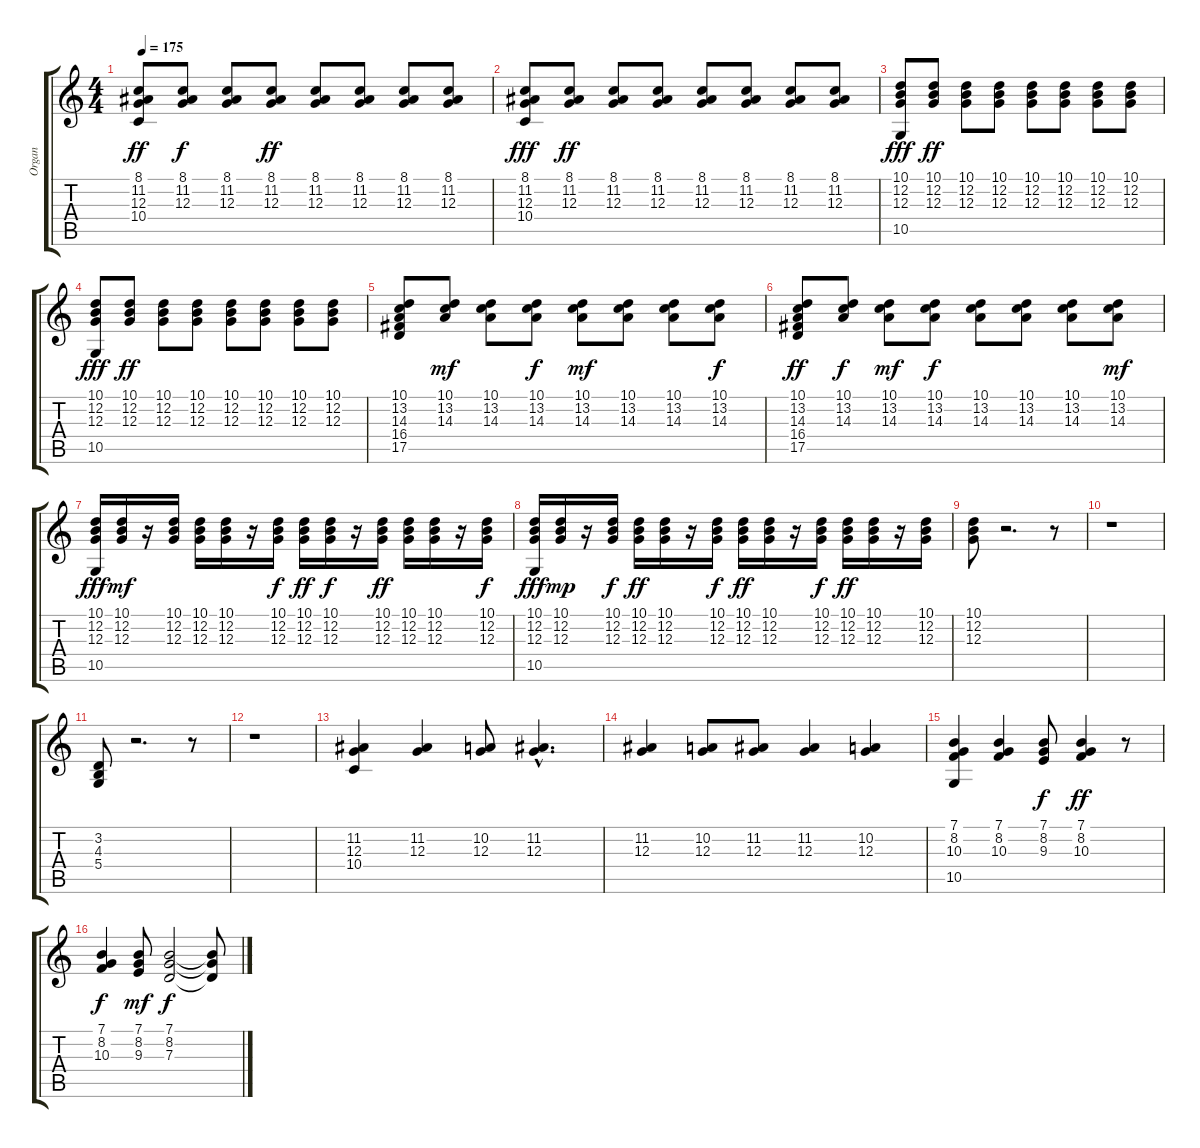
\track ("Organ" "Organ") {instrument drawbarorgan}
\staff {score tabs}
\tuning (E4 B3 G3 D3 A2 E2) {hide}
\ts (4 4)
\tempo 175
\clef g2
\ks c
(8.1 11.2 12.3 10.4).8{dy ff} (8.1 11.2 12.3).8{dy f} (8.1 11.2 12.3).8 (8.1 11.2 12.3).8{dy ff} (8.1 11.2 12.3).8 (8.1 11.2 12.3).8 (8.1 11.2 12.3).8 (8.1 11.2 12.3).8 |
(8.1 11.2 12.3 10.4).8{dy fff} (8.1 11.2 12.3).8{dy ff} (8.1 11.2 12.3).8 (8.1 11.2 12.3).8 (8.1 11.2 12.3).8 (8.1 11.2 12.3).8 (8.1 11.2 12.3).8 (8.1 11.2 12.3).8 |
(10.1 12.2 12.3 10.5).8{dy fff} (10.1 12.2 12.3).8{dy ff} (10.1 12.2 12.3).8 (10.1 12.2 12.3).8 (10.1 12.2 12.3).8 (10.1 12.2 12.3).8 (10.1 12.2 12.3).8 (10.1 12.2 12.3).8 |
(10.1 12.2 12.3 10.5).8{dy fff} (10.1 12.2 12.3).8{dy ff} (10.1 12.2 12.3).8 (10.1 12.2 12.3).8 (10.1 12.2 12.3).8 (10.1 12.2 12.3).8 (10.1 12.2 12.3).8 (10.1 12.2 12.3).8 |
(10.1 13.2 14.3 16.4 17.5).8 (10.1 13.2 14.3).8{dy mf} (10.1 13.2 14.3).8 (10.1 13.2 14.3).8{dy f} (10.1 13.2 14.3).8{dy mf} (10.1 13.2 14.3).8 (10.1 13.2 14.3).8 (10.1 13.2 14.3).8{dy f} |
(10.1 13.2 14.3 16.4 17.5).8{dy ff} (10.1 13.2 14.3).8{dy f} (10.1 13.2 14.3).8{dy mf} (10.1 13.2 14.3).8{dy f} (10.1 13.2 14.3).8 (10.1 13.2 14.3).8 (10.1 13.2 14.3).8 (10.1 13.2 14.3).8{dy mf} |
(10.1 12.2 12.3 10.5).16{dy fff} (10.1 12.2 12.3).16{dy mf} r.16 (10.1 12.2 12.3).16 (10.1 12.2 12.3).16 (10.1 12.2 12.3).16 r.16 (10.1 12.2 12.3).16{dy f} (10.1 12.2 12.3).16{dy ff} (10.1 12.2 12.3).16{dy f} r.16 (10.1 12.2 12.3).16{dy ff} (10.1 12.2 12.3).16 (10.1 12.2 12.3).16 r.16 (10.1 12.2 12.3).16{dy f} |
(10.1 12.2 12.3 10.5).16{dy fff} (10.1 12.2 12.3).16{dy mp} r.16 (10.1 12.2 12.3).16{dy f} (10.1 12.2 12.3).16{dy ff} (10.1 12.2 12.3).16 r.16 (10.1 12.2 12.3).16{dy f} (10.1 12.2 12.3).16{dy ff} (10.1 12.2 12.3).16 r.16 (10.1 12.2 12.3).16{dy f} (10.1 12.2 12.3).16{dy ff} (10.1 12.2 12.3).16 r.16 (10.1 12.2 12.3).16 |
(10.1 12.2 12.3).8 r.2{d} r.8 |
r.1 |
(3.2 4.3 5.4).8 r.2{d} r.8 |
r.1 |
(11.2 12.3 10.4).4 (11.2 12.3).4 (10.2 12.3).8 (11.2{hac} 12.3{hac}).4{d} |
(11.2 12.3).4 (10.2 12.3).8 (11.2 12.3).8 (11.2 12.3).4 (10.2 12.3).4 |
(7.1 8.2 10.3 10.5).4 (7.1 8.2 10.3).4 (7.1 8.2 9.3).8{dy f} (7.1 8.2 10.3).4{dy ff} r.8 |
(7.1 8.2 10.3).4{dy f} (7.1 8.2 9.3).8{dy mf} (7.1 8.2 7.3).2{dy f} (7.1{t} 8.2{t} 7.3{t}).8
